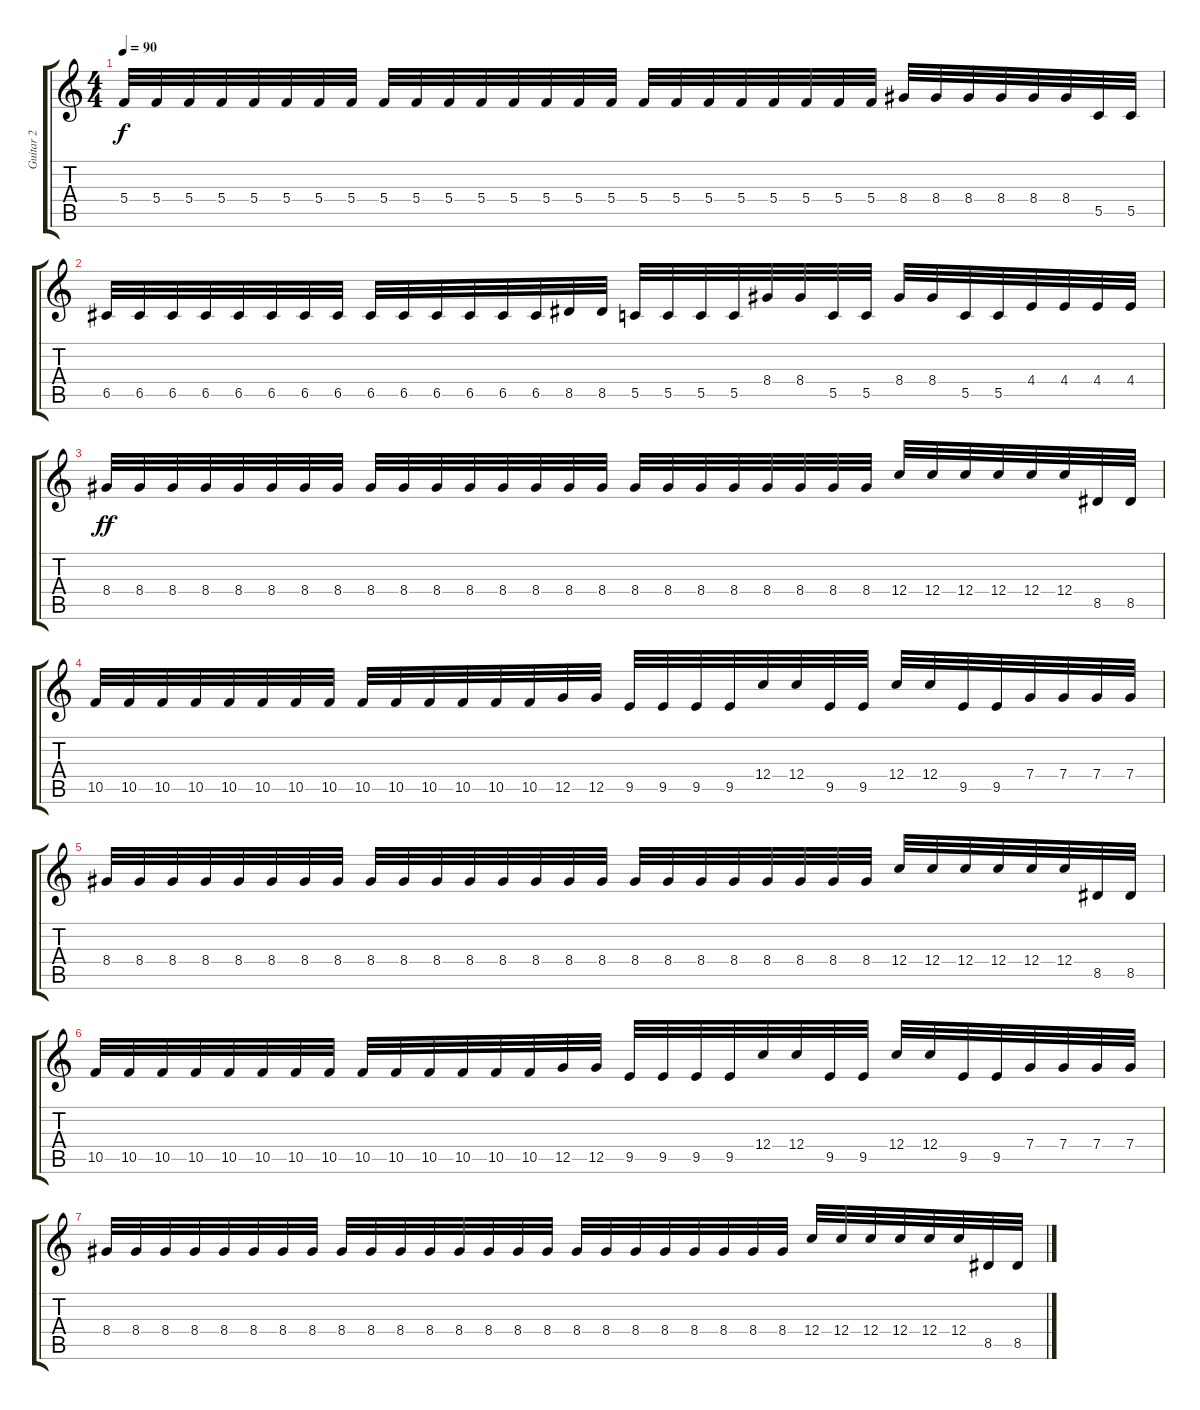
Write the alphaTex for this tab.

\track ("Guitar 2" "Guitar 2") {instrument distortionguitar}
\staff {score tabs}
\tuning (D4 A3 F3 C3 G2 C2) {hide}
\ts (4 4)
\tempo 90
\clef g2
\ks c
5.4.32{dy f} 5.4.32 5.4.32 5.4.32 5.4.32 5.4.32 5.4.32 5.4.32 5.4.32 5.4.32 5.4.32 5.4.32 5.4.32 5.4.32 5.4.32 5.4.32 5.4.32 5.4.32 5.4.32 5.4.32 5.4.32 5.4.32 5.4.32 5.4.32 8.4.32 8.4.32 8.4.32 8.4.32 8.4.32 8.4.32 5.5.32 5.5.32 |
6.5.32 6.5.32 6.5.32 6.5.32 6.5.32 6.5.32 6.5.32 6.5.32 6.5.32 6.5.32 6.5.32 6.5.32 6.5.32 6.5.32 8.5.32 8.5.32 5.5.32 5.5.32 5.5.32 5.5.32 8.4.32 8.4.32 5.5.32 5.5.32 8.4.32 8.4.32 5.5.32 5.5.32 4.4.32 4.4.32 4.4.32 4.4.32 |
8.4.32{dy ff} 8.4.32 8.4.32 8.4.32 8.4.32 8.4.32 8.4.32 8.4.32 8.4.32 8.4.32 8.4.32 8.4.32 8.4.32 8.4.32 8.4.32 8.4.32 8.4.32 8.4.32 8.4.32 8.4.32 8.4.32 8.4.32 8.4.32 8.4.32 12.4.32 12.4.32 12.4.32 12.4.32 12.4.32 12.4.32 8.5.32 8.5.32 |
10.5.32 10.5.32 10.5.32 10.5.32 10.5.32 10.5.32 10.5.32 10.5.32 10.5.32 10.5.32 10.5.32 10.5.32 10.5.32 10.5.32 12.5.32 12.5.32 9.5.32 9.5.32 9.5.32 9.5.32 12.4.32 12.4.32 9.5.32 9.5.32 12.4.32 12.4.32 9.5.32 9.5.32 7.4.32 7.4.32 7.4.32 7.4.32 |
8.4.32 8.4.32 8.4.32 8.4.32 8.4.32 8.4.32 8.4.32 8.4.32 8.4.32 8.4.32 8.4.32 8.4.32 8.4.32 8.4.32 8.4.32 8.4.32 8.4.32 8.4.32 8.4.32 8.4.32 8.4.32 8.4.32 8.4.32 8.4.32 12.4.32 12.4.32 12.4.32 12.4.32 12.4.32 12.4.32 8.5.32 8.5.32 |
10.5.32 10.5.32 10.5.32 10.5.32 10.5.32 10.5.32 10.5.32 10.5.32 10.5.32 10.5.32 10.5.32 10.5.32 10.5.32 10.5.32 12.5.32 12.5.32 9.5.32 9.5.32 9.5.32 9.5.32 12.4.32 12.4.32 9.5.32 9.5.32 12.4.32 12.4.32 9.5.32 9.5.32 7.4.32 7.4.32 7.4.32 7.4.32 |
8.4.32 8.4.32 8.4.32 8.4.32 8.4.32 8.4.32 8.4.32 8.4.32 8.4.32 8.4.32 8.4.32 8.4.32 8.4.32 8.4.32 8.4.32 8.4.32 8.4.32 8.4.32 8.4.32 8.4.32 8.4.32 8.4.32 8.4.32 8.4.32 12.4.32 12.4.32 12.4.32 12.4.32 12.4.32 12.4.32 8.5.32 8.5.32
